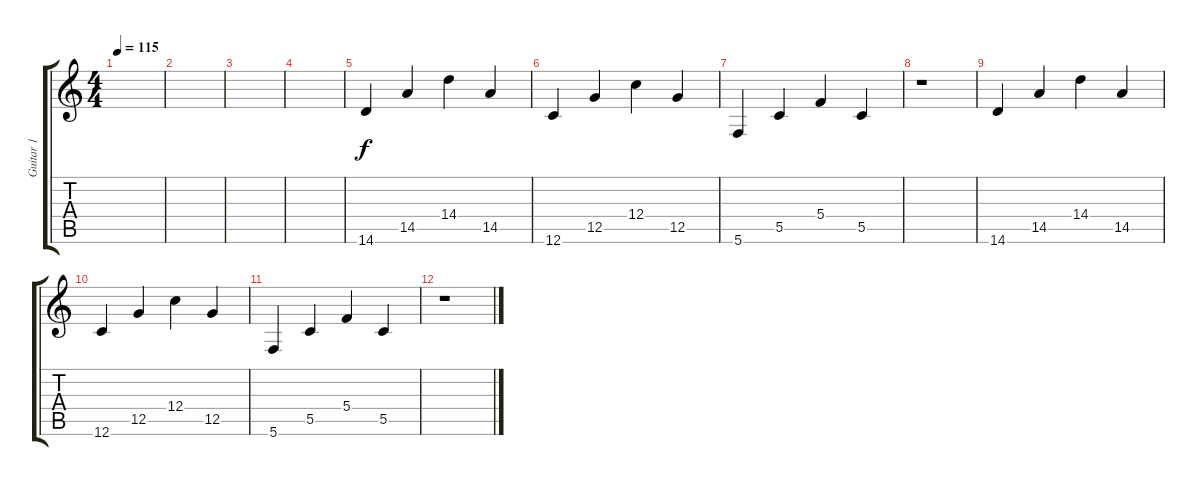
\track ("Guitar 1" "Guitar 1") {instrument electricguitarmuted}
\staff {score tabs}
\tuning (D4 A3 F3 C3 G2 C2) {hide}
\ts (4 4)
\tempo 115
\clef g2
\ks c
|
|
|
|
14.6.4 14.5.4 14.4.4 14.5.4 |
12.6.4 12.5.4 12.4.4 12.5.4 |
5.6.4 5.5.4 5.4.4 5.5.4 |
r.1 |
14.6.4 14.5.4 14.4.4 14.5.4 |
12.6.4 12.5.4 12.4.4 12.5.4 |
5.6.4 5.5.4 5.4.4 5.5.4 |
r.1
